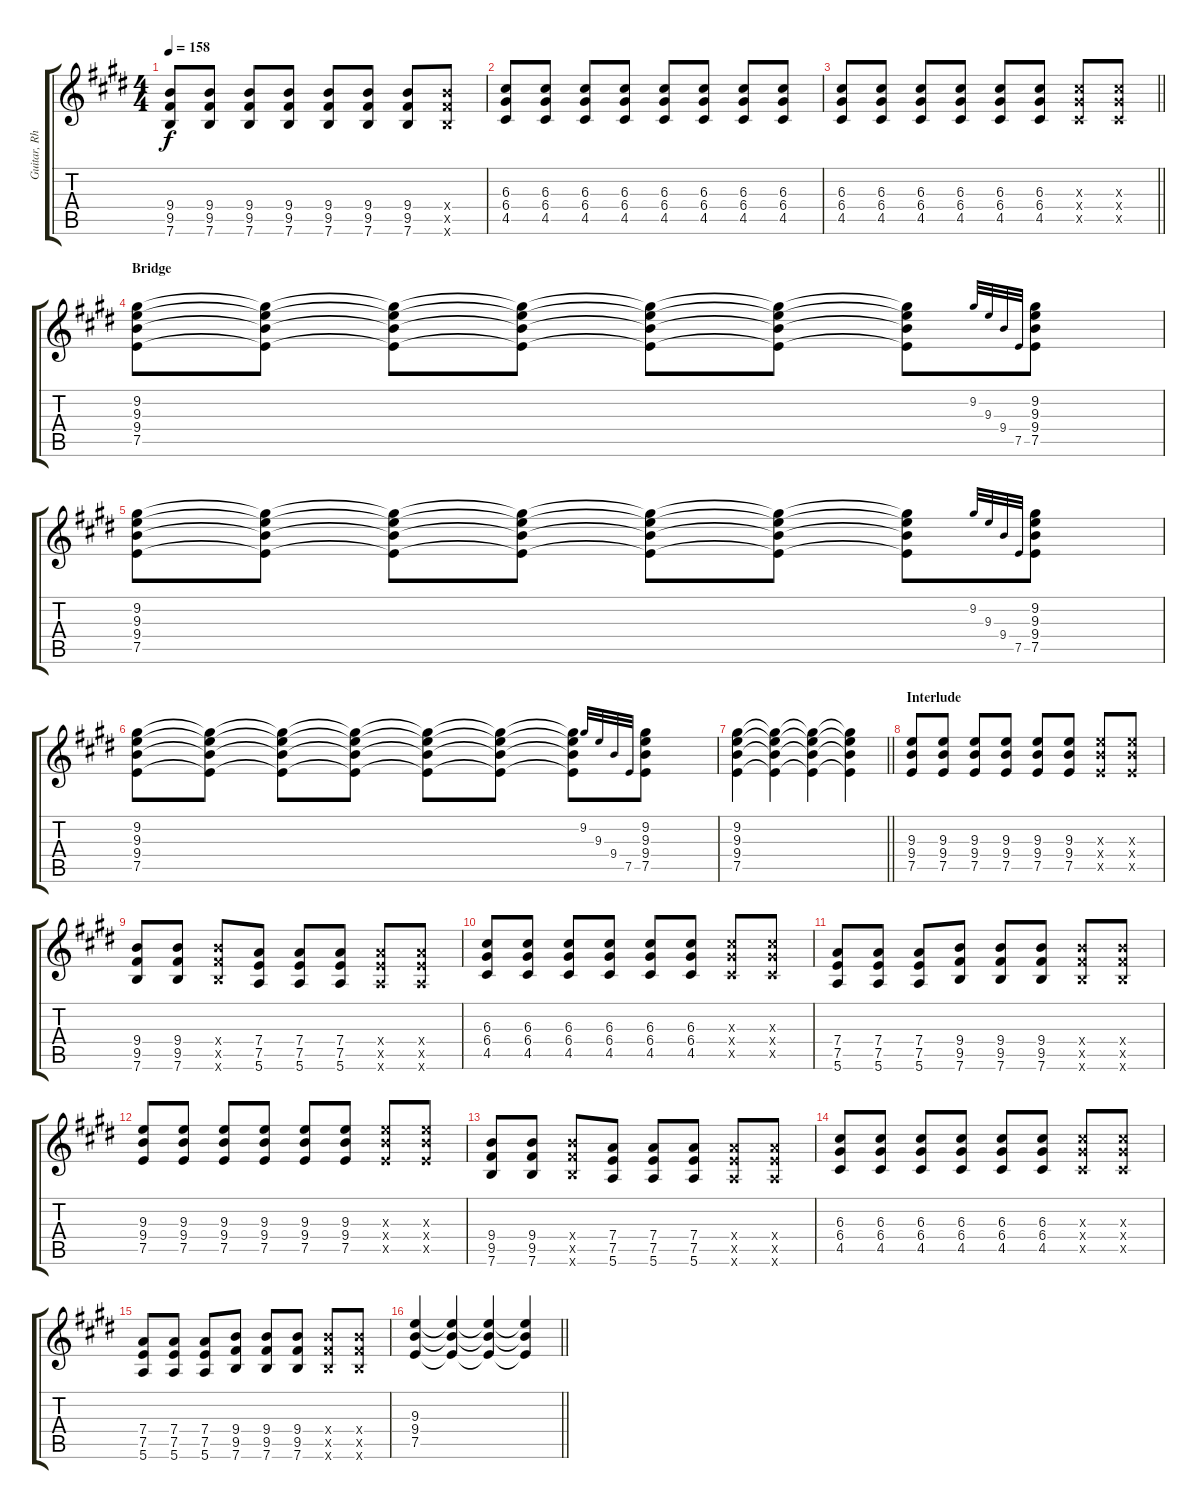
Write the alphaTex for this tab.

\track ("Guitar, Rhythm" "Guitar, Rh") {instrument overdrivenguitar}
\staff {score tabs}
\tuning (E4 B3 G3 D3 A2 E2) {hide}
\ts (4 4)
\tempo 158
\clef g2
\ks c#minor
(9.4{t} 9.5{t} 7.6{t}).8{dy f} (9.4 9.5 7.6).8 (9.4 9.5 7.6).8 (9.4 9.5 7.6).8 (9.4 9.5 7.6).8 (9.4 9.5 7.6).8 (9.4 9.5 7.6).8 (9.4{x} 9.5{x} 7.6{x}).8 |
(6.3 6.4 4.5).8 (6.3 6.4 4.5).8 (6.3 6.4 4.5).8 (6.3 6.4 4.5).8 (6.3 6.4 4.5).8 (6.3 6.4 4.5).8 (6.3 6.4 4.5).8 (6.3 6.4 4.5).8 |
\barLineRight lightlight
(6.3 6.4 4.5).8 (6.3 6.4 4.5).8 (6.3 6.4 4.5).8 (6.3 6.4 4.5).8 (6.3 6.4 4.5).8 (6.3 6.4 4.5).8 (6.3{x} 6.4{x} 4.5{x}).8 (6.3{x} 6.4{x} 4.5{x}).8 |
\section ("" "Bridge")
\ks e
(9.2 9.3 9.4 7.5).8 (9.2{t} 9.3{t} 9.4{t} 7.5{t}).8 (9.2{t} 9.3{t} 9.4{t} 7.5{t}).8 (9.2{t} 9.3{t} 9.4{t} 7.5{t}).8 (9.2{t} 9.3{t} 9.4{t} 7.5{t}).8 (9.2{t} 9.3{t} 9.4{t} 7.5{t}).8 (9.2{t} 9.3{t} 9.4{t} 7.5{t}).8 9.2.32{gr onbeat} 9.3.32{gr onbeat} 9.4.32{gr onbeat} 7.5.32{gr onbeat} (9.2 9.3 9.4 7.5).8 |
\ks c#minor
(9.2 9.3 9.4 7.5).8 (9.2{t} 9.3{t} 9.4{t} 7.5{t}).8 (9.2{t} 9.3{t} 9.4{t} 7.5{t}).8 (9.2{t} 9.3{t} 9.4{t} 7.5{t}).8 (9.2{t} 9.3{t} 9.4{t} 7.5{t}).8 (9.2{t} 9.3{t} 9.4{t} 7.5{t}).8 (9.2{t} 9.3{t} 9.4{t} 7.5{t}).8 9.2.32{gr onbeat} 9.3.32{gr onbeat} 9.4.32{gr onbeat} 7.5.32{gr onbeat} (9.2 9.3 9.4 7.5).8 |
\ks e
(9.2 9.3 9.4 7.5).8 (9.2{t} 9.3{t} 9.4{t} 7.5{t}).8 (9.2{t} 9.3{t} 9.4{t} 7.5{t}).8 (9.2{t} 9.3{t} 9.4{t} 7.5{t}).8 (9.2{t} 9.3{t} 9.4{t} 7.5{t}).8 (9.2{t} 9.3{t} 9.4{t} 7.5{t}).8 (9.2{t} 9.3{t} 9.4{t} 7.5{t}).8 9.2.32{gr onbeat} 9.3.32{gr onbeat} 9.4.32{gr onbeat} 7.5.32{gr onbeat} (9.2 9.3 9.4 7.5).8 |
\barLineRight lightlight
\ks c#minor
(9.2 9.3 9.4 7.5).4 (9.2{t} 9.3{t} 9.4{t} 7.5{t}).4 (9.2{t} 9.3{t} 9.4{t} 7.5{t}).4 (9.2{t} 9.3{t} 9.4{t} 7.5{t}).4 |
\section ("" "Interlude")
\ks e
(9.3 9.4 7.5).8 (9.3 9.4 7.5).8 (9.3 9.4 7.5).8 (9.3 9.4 7.5).8 (9.3 9.4 7.5).8 (9.3 9.4 7.5).8 (9.3{x} 9.4{x} 7.5{x}).8 (9.3{x} 9.4{x} 7.5{x}).8 |
(9.4 9.5 7.6).8 (9.4 9.5 7.6).8 (9.4{x} 9.5{x} 7.6{x}).8 (7.4 7.5 5.6).8 (7.4 7.5 5.6).8 (7.4 7.5 5.6).8 (7.4{x} 7.5{x} 5.6{x}).8 (7.4{x} 7.5{x} 5.6{x}).8 |
\ks c#minor
(6.3 6.4 4.5).8 (6.3 6.4 4.5).8 (6.3 6.4 4.5).8 (6.3 6.4 4.5).8 (6.3 6.4 4.5).8 (6.3 6.4 4.5).8 (6.3{x} 6.4{x} 4.5{x}).8 (6.3{x} 6.4{x} 4.5{x}).8 |
(7.4 7.5 5.6).8 (7.4 7.5 5.6).8 (7.4 7.5 5.6).8 (9.4 9.5 7.6).8 (9.4 9.5 7.6).8 (9.4 9.5 7.6).8 (9.4{x} 9.5{x} 7.6{x}).8 (9.4{x} 9.5{x} 7.6{x}).8 |
\ks e
(9.3 9.4 7.5).8 (9.3 9.4 7.5).8 (9.3 9.4 7.5).8 (9.3 9.4 7.5).8 (9.3 9.4 7.5).8 (9.3 9.4 7.5).8 (9.3{x} 9.4{x} 7.5{x}).8 (9.3{x} 9.4{x} 7.5{x}).8 |
(9.4 9.5 7.6).8 (9.4 9.5 7.6).8 (9.4{x} 9.5{x} 7.6{x}).8 (7.4 7.5 5.6).8 (7.4 7.5 5.6).8 (7.4 7.5 5.6).8 (7.4{x} 7.5{x} 5.6{x}).8 (7.4{x} 7.5{x} 5.6{x}).8 |
\ks c#minor
(6.3 6.4 4.5).8 (6.3 6.4 4.5).8 (6.3 6.4 4.5).8 (6.3 6.4 4.5).8 (6.3 6.4 4.5).8 (6.3 6.4 4.5).8 (6.3{x} 6.4{x} 4.5{x}).8 (6.3{x} 6.4{x} 4.5{x}).8 |
(7.4 7.5 5.6).8 (7.4 7.5 5.6).8 (7.4 7.5 5.6).8 (9.4 9.5 7.6).8 (9.4 9.5 7.6).8 (9.4 9.5 7.6).8 (9.4{x} 9.5{x} 7.6{x}).8 (9.4{x} 9.5{x} 7.6{x}).8 |
\barLineRight lightlight
(9.3 9.4 7.5).4 (9.3{t} 9.4{t} 7.5{t}).4 (9.3{t} 9.4{t} 7.5{t}).4 (9.3{t} 9.4{t} 7.5{t}).4
